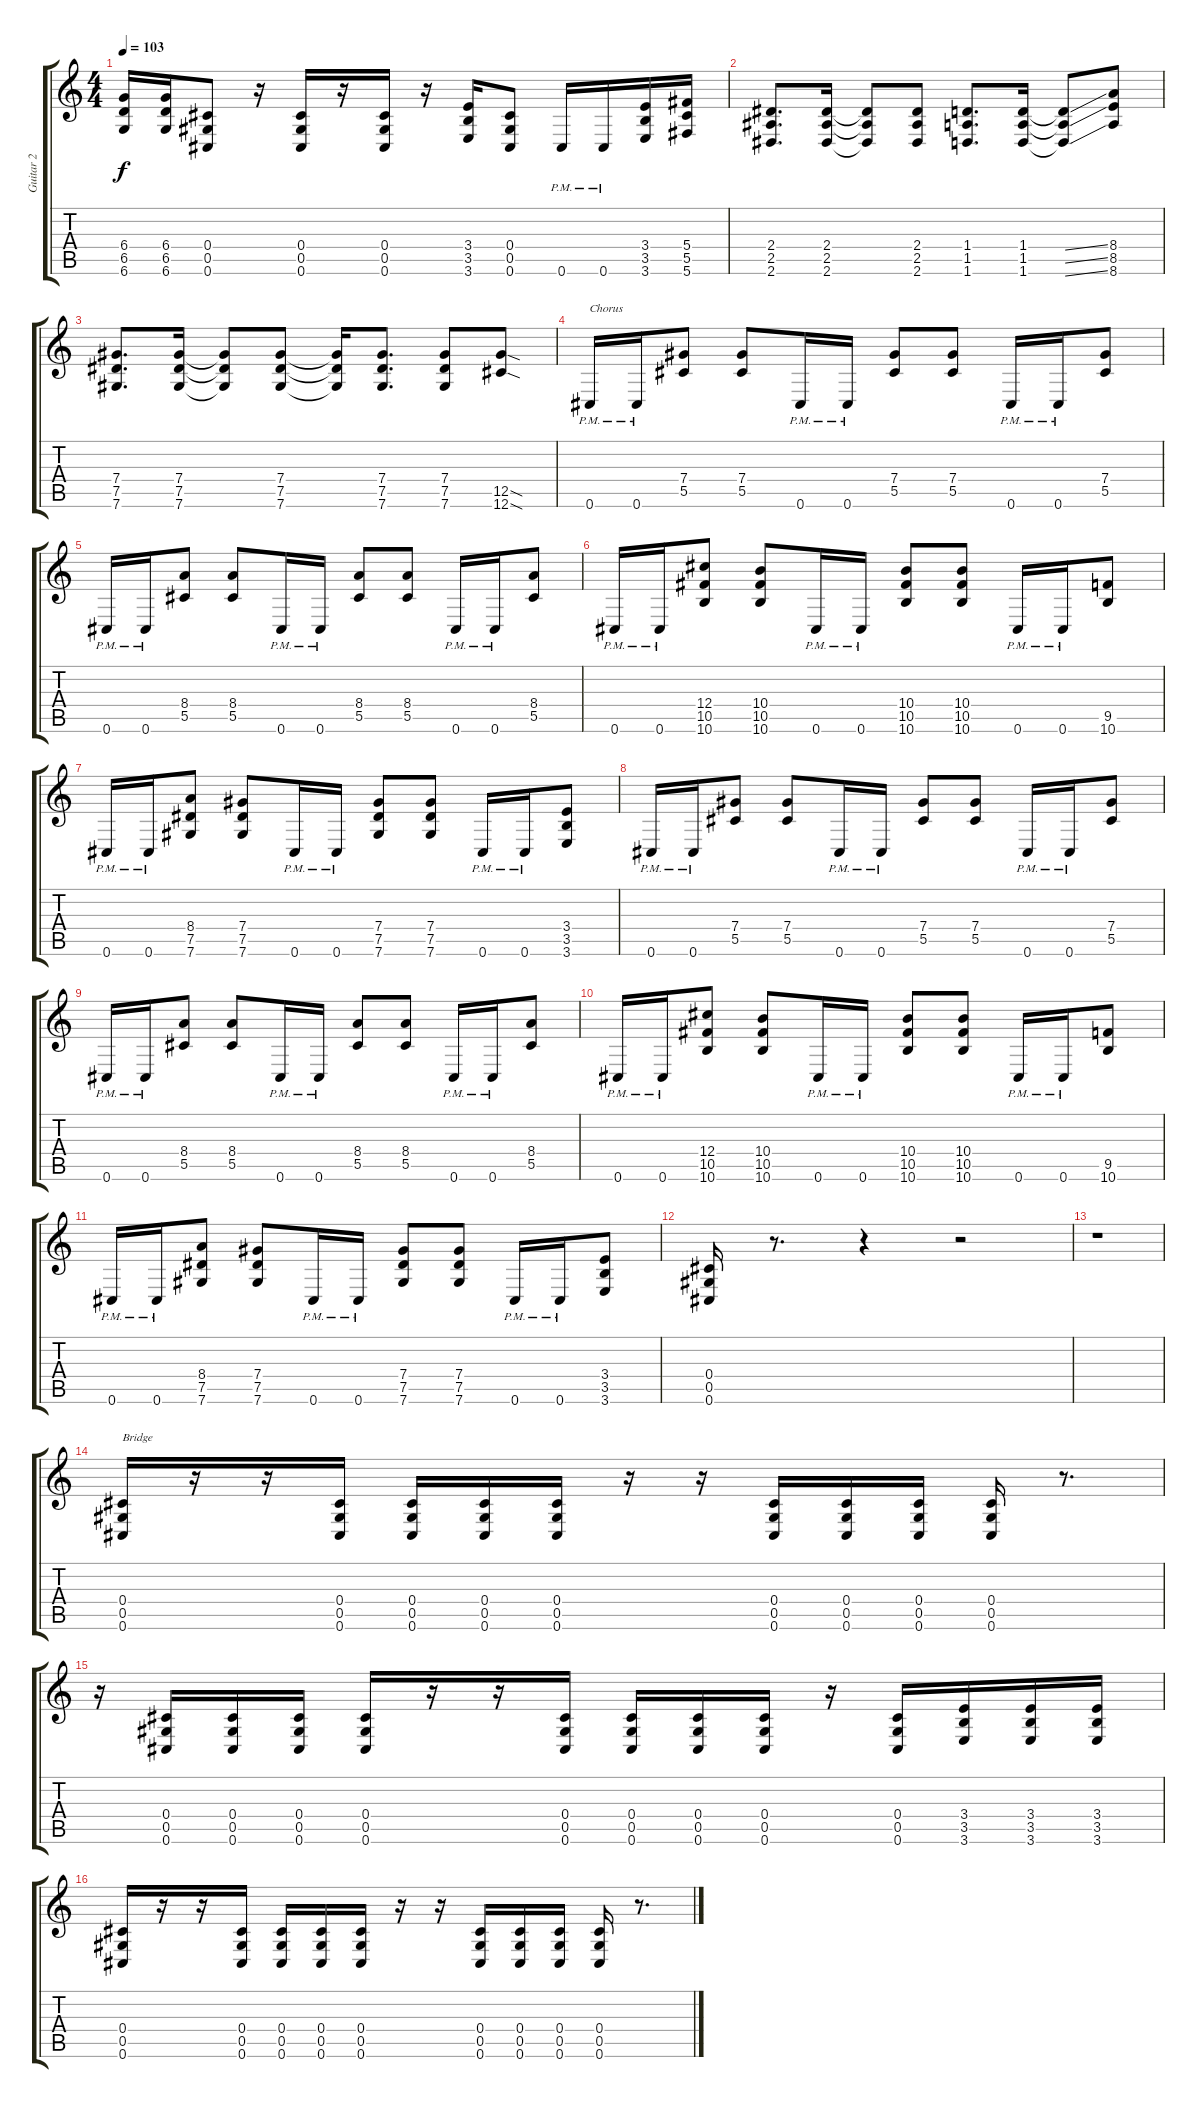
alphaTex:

\track ("Guitar 2" "Guitar 2") {instrument distortionguitar}
\staff {score tabs}
\tuning (Eb4 Bb3 Gb3 Db3 Ab2 Db2) {hide}
\ts (4 4)
\tempo 103
\clef g2
\ks c
(6.4 6.5 6.6).16{dy f} (6.4 6.5 6.6).16 (0.4 0.5 0.6).8 r.16 (0.4 0.5 0.6).16 r.16 (0.4 0.5 0.6).16 r.16 (3.4 3.5 3.6).16 (0.4 0.5 0.6).8 0.6{pm}.16 0.6{pm}.16 (3.4 3.5 3.6).16 (5.4 5.5 5.6).16 |
(2.4 2.5 2.6).8{d} (2.4 2.5 2.6).16 (2.4{t} 2.5{t} 2.6{t}).8 (2.4 2.5 2.6).8 (1.4 1.5 1.6).8{d} (1.4 1.5 1.6).16 (1.4{ss t} 1.5{ss t} 1.6{ss t}).8 (8.4 8.5 8.6).8 |
(7.4 7.5 7.6).8{d} (7.4 7.5 7.6).16 (7.4{t} 7.5{t} 7.6{t}).8 (7.4 7.5 7.6).8 (7.4{t} 7.5{t} 7.6{t}).16 (7.4 7.5 7.6).8{d} (7.4 7.5 7.6).8 (12.5{sod} 12.6{sod}).8 |
0.6{pm}.16{txt "Chorus"} 0.6{pm}.16 (7.4 5.5).8 (7.4 5.5).8 0.6{pm}.16 0.6{pm}.16 (7.4 5.5).8 (7.4 5.5).8 0.6{pm}.16 0.6{pm}.16 (7.4 5.5).8 |
0.6{pm}.16 0.6{pm}.16 (8.4 5.5).8 (8.4 5.5).8 0.6{pm}.16 0.6{pm}.16 (8.4 5.5).8 (8.4 5.5).8 0.6{pm}.16 0.6{pm}.16 (8.4 5.5).8 |
0.6{pm}.16 0.6{pm}.16 (12.4 10.5 10.6).8 (10.4 10.5 10.6).8 0.6{pm}.16 0.6{pm}.16 (10.4 10.5 10.6).8 (10.4 10.5 10.6).8 0.6{pm}.16 0.6{pm}.16 (9.5 10.6).8 |
0.6{pm}.16 0.6{pm}.16 (8.4 7.5 7.6).8 (7.4 7.5 7.6).8 0.6{pm}.16 0.6{pm}.16 (7.4 7.5 7.6).8 (7.4 7.5 7.6).8 0.6{pm}.16 0.6{pm}.16 (3.4 3.5 3.6).8 |
0.6{pm}.16 0.6{pm}.16 (7.4 5.5).8 (7.4 5.5).8 0.6{pm}.16 0.6{pm}.16 (7.4 5.5).8 (7.4 5.5).8 0.6{pm}.16 0.6{pm}.16 (7.4 5.5).8 |
0.6{pm}.16 0.6{pm}.16 (8.4 5.5).8 (8.4 5.5).8 0.6{pm}.16 0.6{pm}.16 (8.4 5.5).8 (8.4 5.5).8 0.6{pm}.16 0.6{pm}.16 (8.4 5.5).8 |
0.6{pm}.16 0.6{pm}.16 (12.4 10.5 10.6).8 (10.4 10.5 10.6).8 0.6{pm}.16 0.6{pm}.16 (10.4 10.5 10.6).8 (10.4 10.5 10.6).8 0.6{pm}.16 0.6{pm}.16 (9.5 10.6).8 |
0.6{pm}.16 0.6{pm}.16 (8.4 7.5 7.6).8 (7.4 7.5 7.6).8 0.6{pm}.16 0.6{pm}.16 (7.4 7.5 7.6).8 (7.4 7.5 7.6).8 0.6{pm}.16 0.6{pm}.16 (3.4 3.5 3.6).8 |
(0.4 0.5 0.6).16 r.8{d} r.4 r.2 |
r.1 |
(0.4 0.5 0.6).16{txt "Bridge"} r.16 r.16 (0.4 0.5 0.6).16 (0.4 0.5 0.6).16 (0.4 0.5 0.6).16 (0.4 0.5 0.6).16 r.16 r.16 (0.4 0.5 0.6).16 (0.4 0.5 0.6).16 (0.4 0.5 0.6).16 (0.4 0.5 0.6).16 r.8{d} |
r.16 (0.4 0.5 0.6).16 (0.4 0.5 0.6).16 (0.4 0.5 0.6).16 (0.4 0.5 0.6).16 r.16 r.16 (0.4 0.5 0.6).16 (0.4 0.5 0.6).16 (0.4 0.5 0.6).16 (0.4 0.5 0.6).16 r.16 (0.4 0.5 0.6).16 (3.4 3.5 3.6).16 (3.4 3.5 3.6).16 (3.4 3.5 3.6).16 |
(0.4 0.5 0.6).16 r.16 r.16 (0.4 0.5 0.6).16 (0.4 0.5 0.6).16 (0.4 0.5 0.6).16 (0.4 0.5 0.6).16 r.16 r.16 (0.4 0.5 0.6).16 (0.4 0.5 0.6).16 (0.4 0.5 0.6).16 (0.4 0.5 0.6).16 r.8{d}
